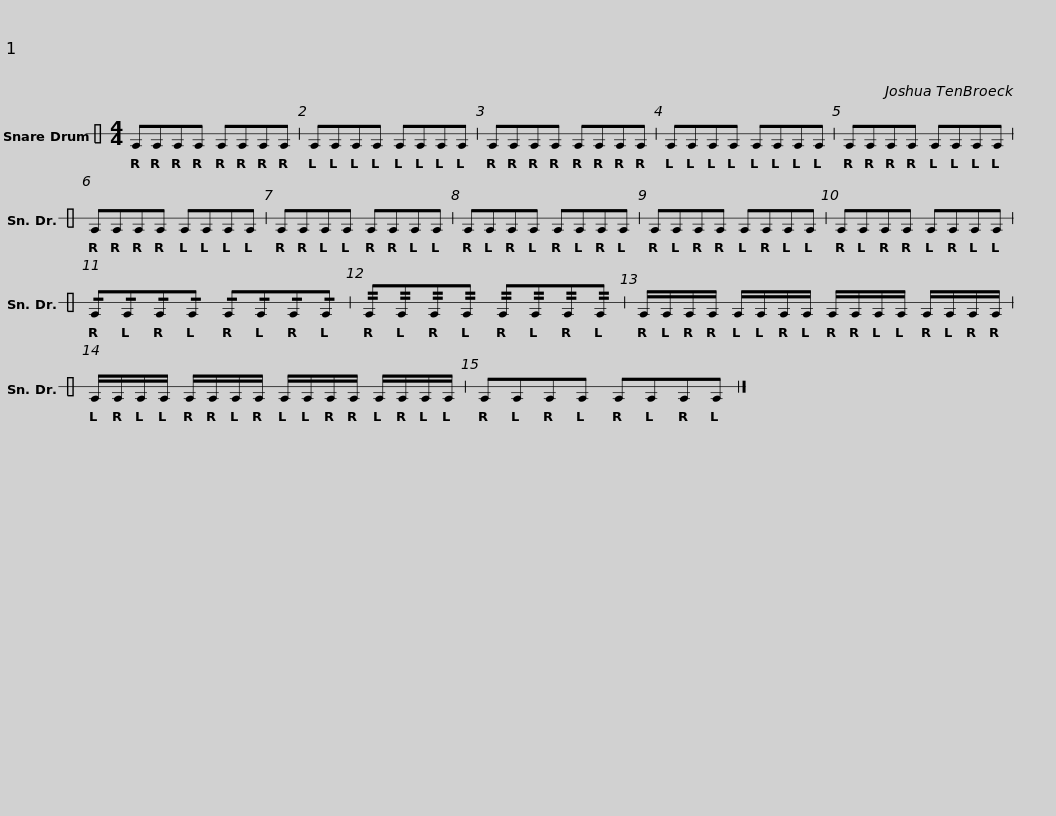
X:1
L:1/8
M:4/4
I:linebreak $
K:C
V:1 perc stafflines=1
K:none
V:1
 EEEE EEEE | EEEE EEEE | EEEE EEEE | EEEE EEEE | EEEE EEEE |$ %5
 EEEE EEEE | EEEE EEEE | EEEE EEEE | EEEE EEEE | EEEE EEEE |$ %10
 !/!E!/!E!/!E!/!E !/!E!/!E!/!E!/!E | !//!E!//!E!//!E!//!E !//!E!//!E!//!E!//!E | E/E/E/E/ E/E/E/E/ E/E/E/E/ E/E/E/E/ | E/E/E/E/ E/E/E/E/ E/E/E/E/ E/E/E/E/ |$ EEEE EEEE |] %15
